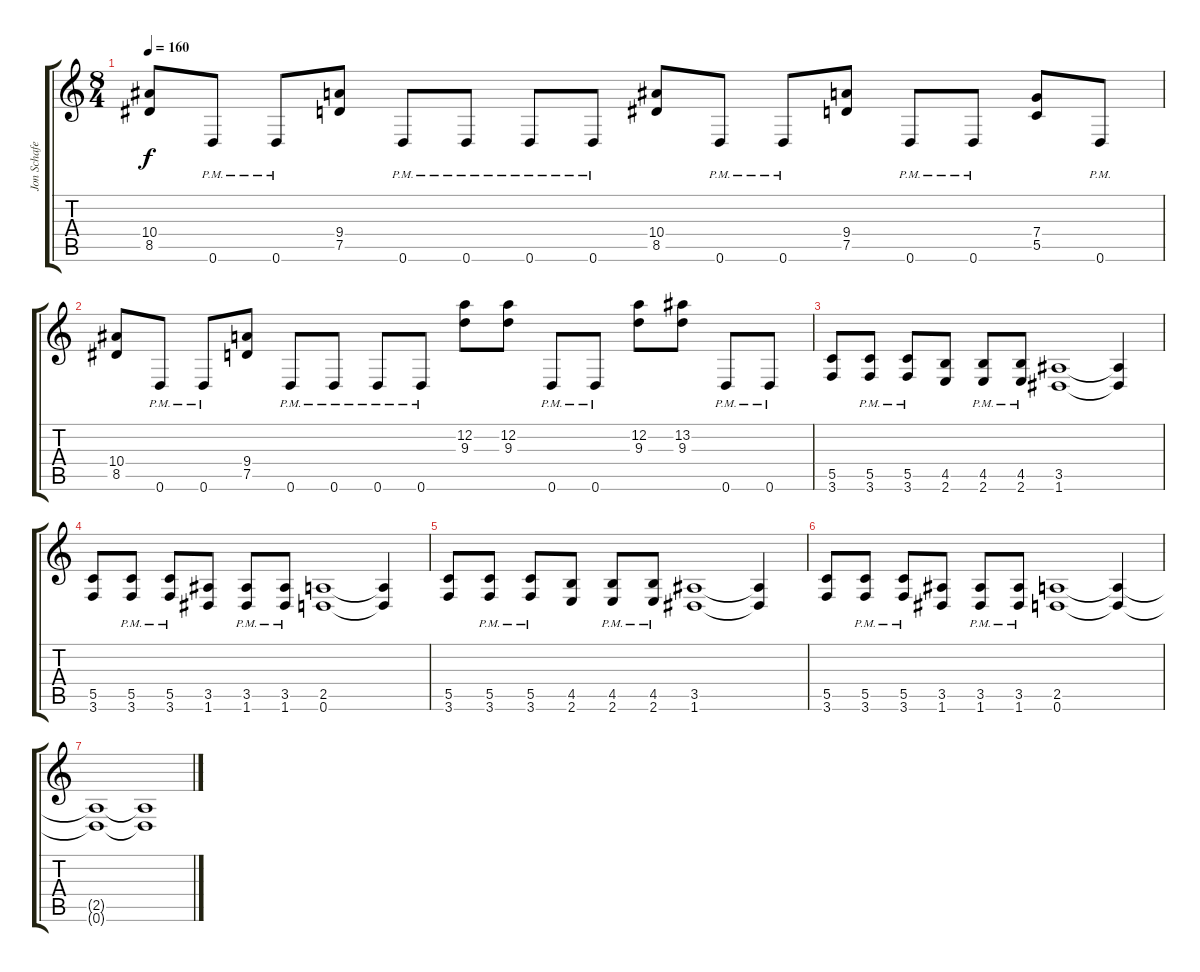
\track ("Jon Schafer Double" "Jon Schafe") {instrument distortionguitar}
\staff {score tabs}
\tuning (D4 A3 F3 C3 G2 D2) {hide}
\ts (8 4)
\tempo 160
\clef g2
\ks c
(10.4 8.5).8{dy f} 0.6{pm}.8 0.6{pm}.8 (9.4 7.5).8 0.6{pm}.8 0.6{pm}.8 0.6{pm}.8 0.6{pm}.8 (10.4 8.5).8 0.6{pm}.8 0.6{pm}.8 (9.4 7.5).8 0.6{pm}.8 0.6{pm}.8 (7.4 5.5).8 0.6{pm}.8 |
(10.4 8.5).8 0.6{pm}.8 0.6{pm}.8 (9.4 7.5).8 0.6{pm}.8 0.6{pm}.8 0.6{pm}.8 0.6{pm}.8 (12.2 9.3).8 (12.2 9.3).8 0.6{pm}.8 0.6{pm}.8 (12.2 9.3).8 (13.2 9.3).8 0.6{pm}.8 0.6{pm}.8 |
(5.5 3.6).8 (5.5{pm} 3.6{pm}).8 (5.5{pm} 3.6{pm}).8 (4.5 2.6).8 (4.5{pm} 2.6{pm}).8 (4.5{pm} 2.6{pm}).8 (3.5 1.6).1 (3.5{t} 1.6{t}).4 |
(5.5 3.6).8 (5.5{pm} 3.6{pm}).8 (5.5{pm} 3.6{pm}).8 (3.5 1.6).8 (3.5{pm} 1.6{pm}).8 (3.5{pm} 1.6{pm}).8 (2.5 0.6).1 (2.5{t} 0.6{t}).4 |
(5.5 3.6).8 (5.5{pm} 3.6{pm}).8 (5.5{pm} 3.6{pm}).8 (4.5 2.6).8 (4.5{pm} 2.6{pm}).8 (4.5{pm} 2.6{pm}).8 (3.5 1.6).1 (3.5{t} 1.6{t}).4 |
(5.5 3.6).8 (5.5{pm} 3.6{pm}).8 (5.5{pm} 3.6{pm}).8 (3.5 1.6).8 (3.5{pm} 1.6{pm}).8 (3.5{pm} 1.6{pm}).8 (2.5 0.6).1 (2.5{t} 0.6{t}).4 |
(2.5{t} 0.6{t}).1 (2.5{t} 0.6{t}).1
